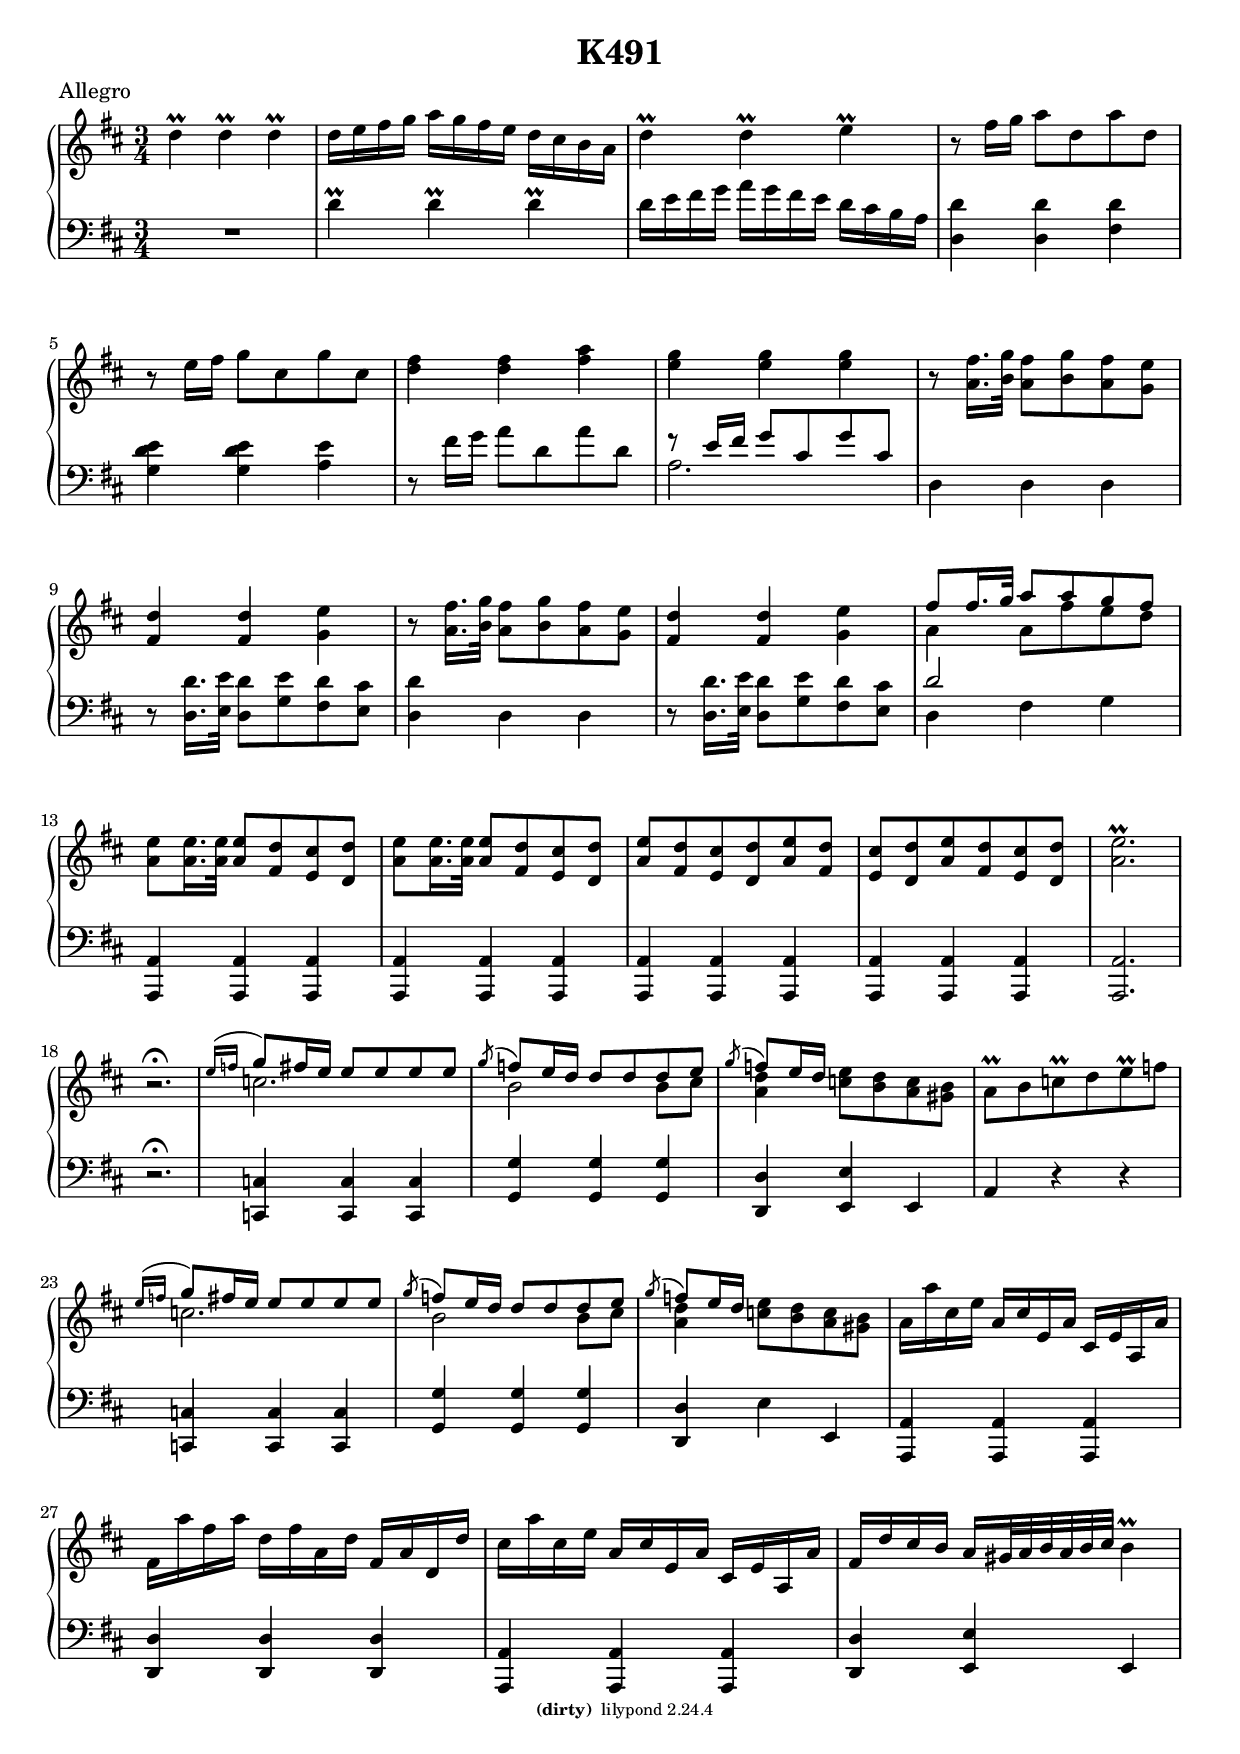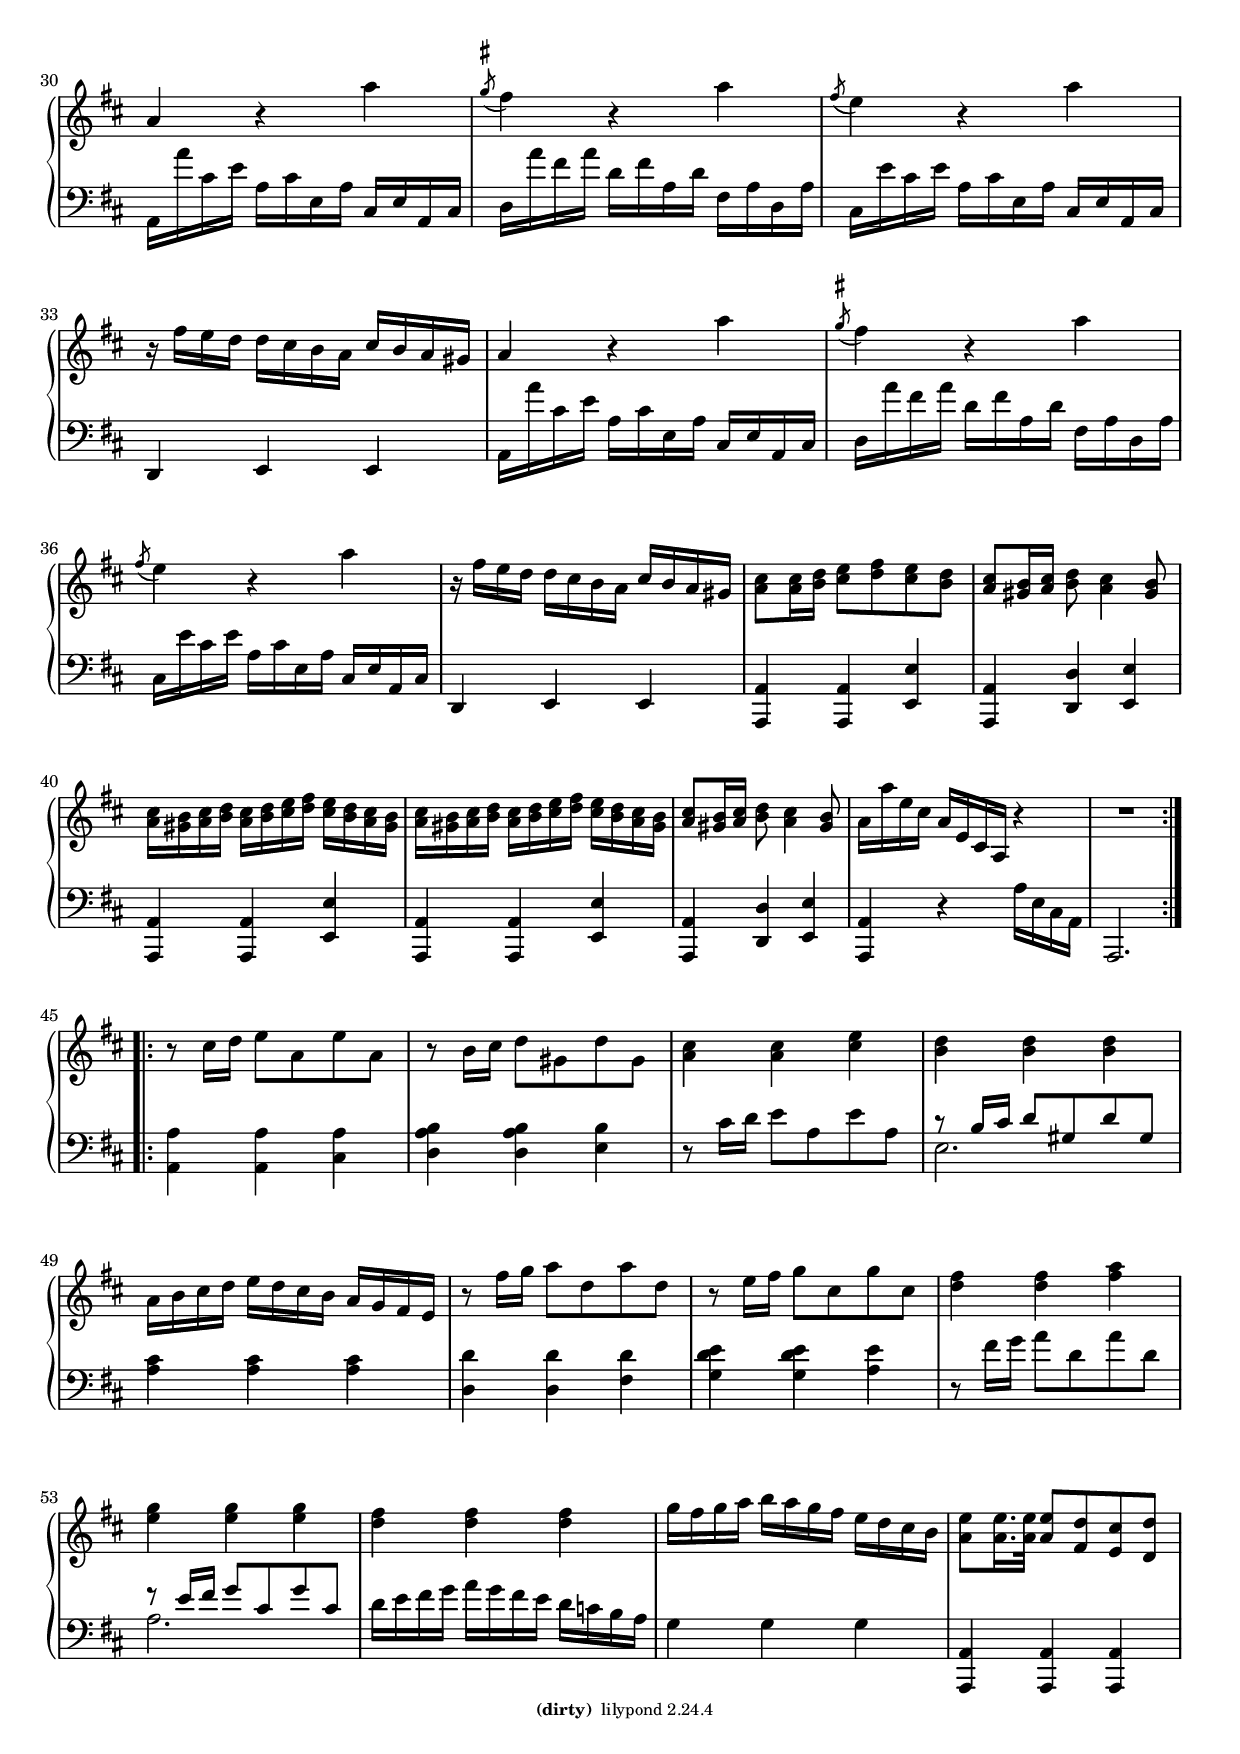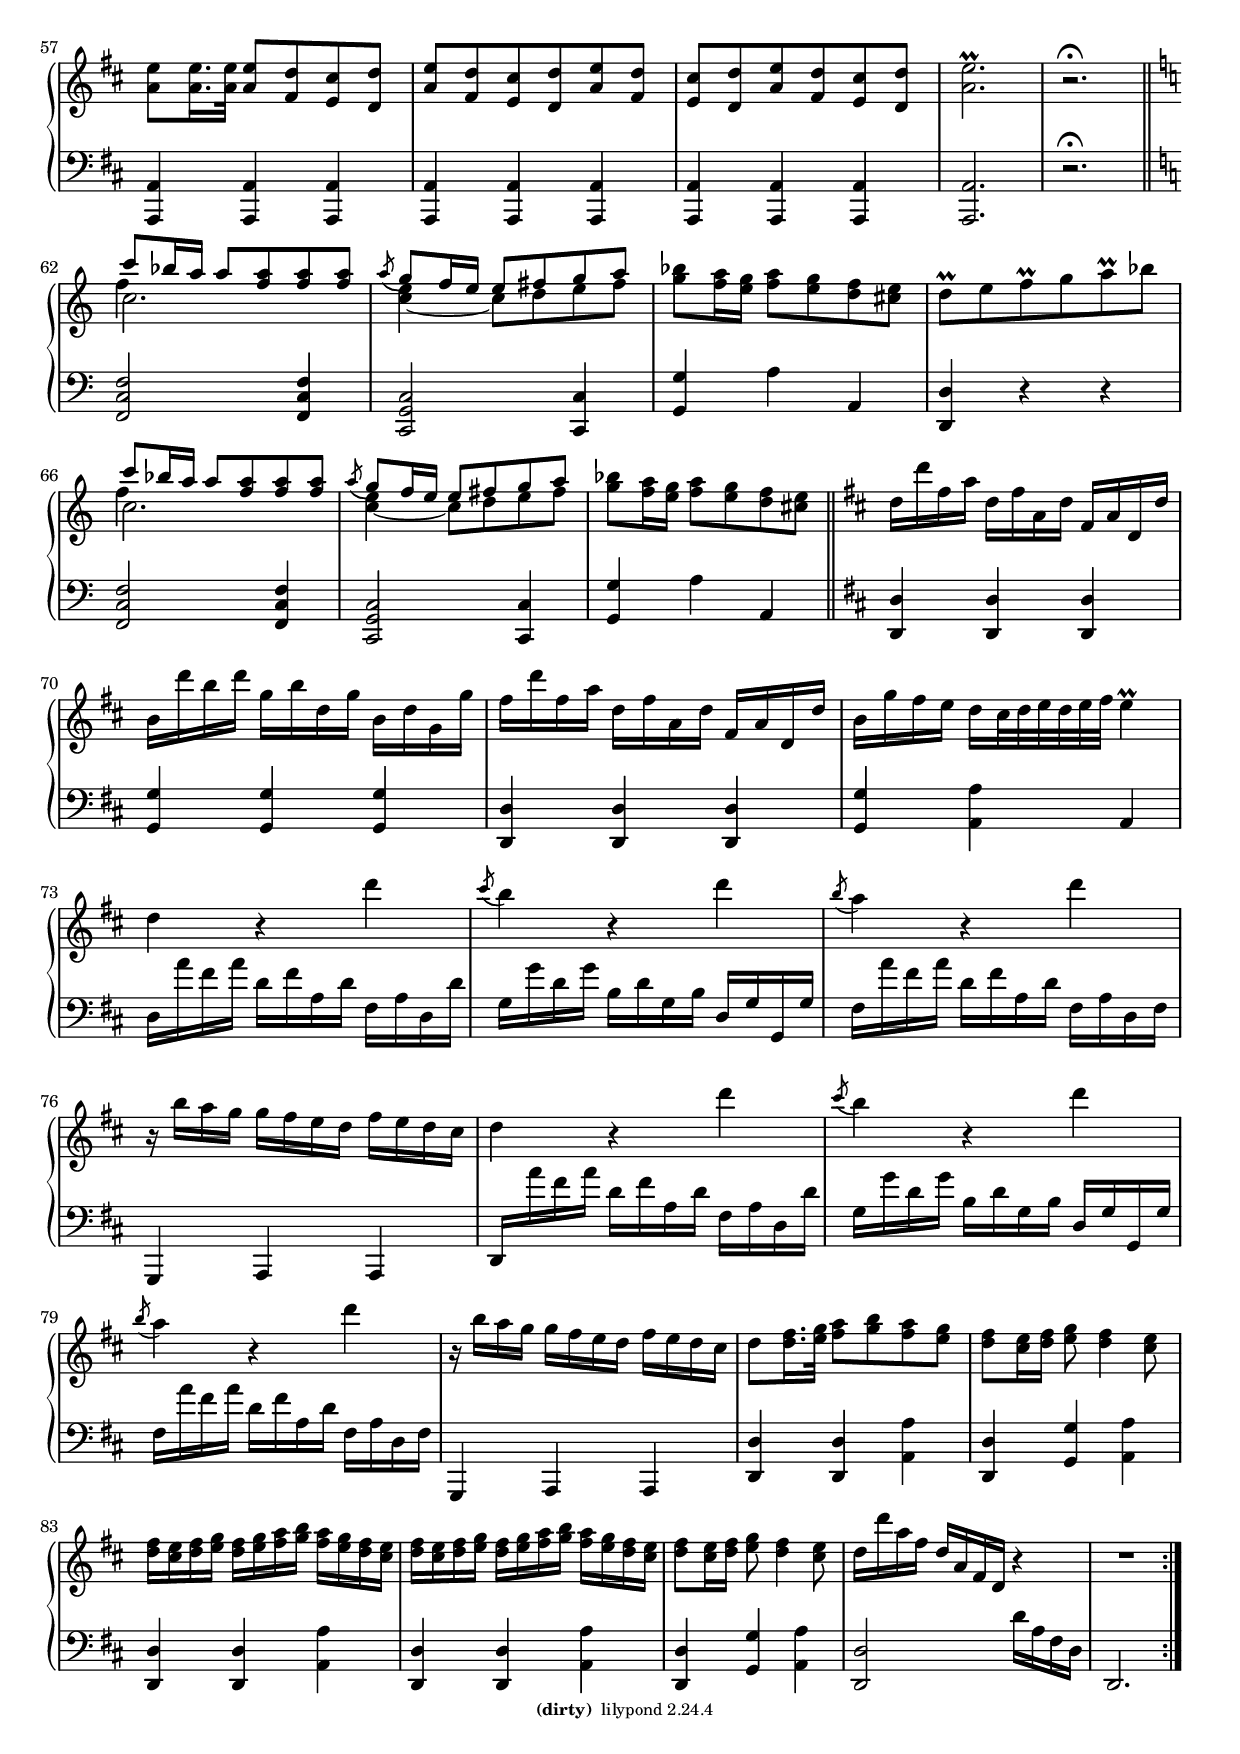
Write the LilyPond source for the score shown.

\version "2.18.2"

\include "../../tagline.ily"

#(set-global-staff-size 18.9)

\paper {
  #(set-paper-size "a4")
  print-page-number = ##f
  between-system-padding = #0.1
  between-system-space = #0.1
  ragged-last-bottom = ##f
  ragged-bottom = ##f

  oddFooterMarkup = \gitTagline
  evenFooterMarkup = \gitTagline
}

breaks = { s2.*44 \break }

\version "2.18.2"

\header {
  title = "K491"
  meter = "Allegro"
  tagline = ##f
}

global = {
  \key d \major
  \time 3/4
}

right = \relative c'' {
  \global
 
  \repeat volta 2 {
    d4-\prall d-\prall d-\prall
    d16 e fis g a g fis e d cis b a
    d4-\prall d-\prall e-\prall
    r8 fis16 g a8 d, a' d,
    
    r e16 fis g8 cis, g' cis,
    <d fis>4 q <fis a>
    <e g> q q
    \repeat unfold 2 {
      r8 <<{ fis16. g32 fis8 g fis e d4 d e }
        { a,16. b32 a8 b a g fis4 fis g }>>
    }
    
    <<{ fis'8 fis16. g32 a8 a g fis } \\
      { a,4 a8 fis' e d }>>
    \repeat unfold 2 {
      <<{ e8 e16. e32 e8 d cis d }
        { a a16. a32 a8 fis e d }>>
    }
    
    <<{ e'8 d cis d e d 
        cis d e d cis d }
      { a fis e d a' fis 
        e d a' fis e d }>>
    <a' e'>2.-\prall
    r2.-\fermata
 
    \repeat unfold 2 {
      <<{ \appoggiatura { e'16 f } \stemUp
          g8 fis16 e e8 e e e
          \acciaccatura { g } f e16 d d8 d d e
          \acciaccatura { g } f e16 d } \\
        { c2. b2 b8 cis <a d>4 }>>
      <c e>8 <b d> <a c> <gis b>
    } \alternative {
      { a8-\prall b c-\prall d e-\prall f }
      {}
    }
    
    a,16 a' cis, e a, cis e, a cis, e a, a'
    fis a' fis a d, fis a, d fis, a d, d'
    cis a' cis, e a, cis e, a
    cis, e a, a'
    fis d' cis b a gis32 a b a b cis b4-\prall
    
    \repeat unfold 2 {
      a4 r a'
      \acciaccatura { g8^\markup { \small \musicglyph #"accidentals.sharp" } } 
      fis4 r a
      \acciaccatura { fis8 } e4 r a
      r16 fis e d d cis b a cis b a gis
    }
    
    <<{ cis8 cis16 d e8 fis e d } { a8 a16 b cis8 d cis b }>>
    <<{ cis8 b16 cis d8 cis4 b8 } { a gis16 a b8 a4 gis8 }>>
    \repeat unfold 2 {
      <<{ cis16 b cis d cis d e fis e d cis b }
        { a gis a b a b cis d cis b a gis }>>
    }
    
    <<{ cis8 b16 cis d8 cis4 b8 } { a gis16 a b8 a4 gis8 }>>
    a16 a' e cis a e cis a r4
    R2.
  }
  
  \repeat volta 2 {
    r8 cis'16 d e8 a, e' a,
    r b16 cis d8 gis, d' gis,
    <a cis>4 q <cis e>
    <b d> q q
    
    a16 b cis d e d cis b a g fis e
    r8 fis'16 g a8 d, a' d,
    r e16 fis g8 cis, g' cis,
    <d fis>4 q <fis a>
    <e g> q q
    
    <d fis> q q
    g16 fis g a b a g fis e d cis b
    \repeat unfold 2 {
      <<{ e8e16. e32 e8 d cis d }
        { a a16. a32 a8 fis e d} >>
    }

    <<{ e'8 d cis d e d cis d e d cis d }
      { a fis e d a' fis e d a' fis e d }>>
    <a' e'>2.-\prall
    r2.-\fermata \bar "||"
    \key c \major
  
    \repeat unfold 2 {
      <<{ c'8 bes16 a a8 <f a> q q } \\
        { c2. } \\
        { \voiceFour f4 }>>
    
      <<\new Voice { \acciaccatura { a8 }
          \voiceOne g8 f16 e e8 fis g a }
        \new Voice { \voiceTwo <c, e>4 ~ c8 d e fis }>>
    
      <<{ bes8 a16 g a8 g f e }
        { g f16 e f8 e d cis }>>
    } \alternative {
      { d8-\prall e f-\prall g a-\prall bes }
      {}
    }
    \bar "||"
    \key d \major
  
    d,16 d' fis, a d, fis a, d fis, a d, d'
    b d' b d g, b d, g b, d g, g'
    fis d' fis, a d, fis a, d fis, a d, d'
    b g' fis e d cis32 d e d e fis e4-\prall
  
    \repeat unfold 2 { 
      d4 r d'
      \acciaccatura cis8 b4 r d
      \acciaccatura b8 a4 r d
      r16 b a g g fis e d fis e d cis
    }
  
    d8 <<{ fis16. g32 a8 b a g } { d16. e32 fis8 g fis e }>>
    <<{ fis8 e16 fis g8 fis4 e8 } { d cis16 d e8 d4 cis8 }>>
    \repeat unfold 2 {
      <<{ fis16 e fis g fis g a b a g fis e } 
        { d cis d e d e fis g fis e d cis }>>
    }
  
    <<{ fis8 e16 fis g8 fis4 e8 } { d cis16 d e8 d4 cis8 }>>
    d16 d' a fis d a fis d r4
    R2.
  }
}
 
left = \relative c' {
  \global
  
  \repeat volta 2 {
    R2. 
    d4-\prall d-\prall d-\prall
    d16 e fis g a g fis e d cis b a
    <d, d'>4 q <fis d'>
    
    <g d' e> q <a e'>
    r8 fis'16 g a8 d, a' d,
    <<{ r8 e16 fis g8 cis, g' cis, } \\ { a2. }>>
    d,4 d d
    r8 <<{ d16. e32 d8 g fis e } { d'16. e32 d8 e d cis }>>
    
    <d, d'>4 d d
    r8 <<{ d16. e32 d8 g fis e } { d'16. e32 d8 e d cis }>>
    <<{ d2 } \\ { d,4 fis g }>>
    \repeat unfold 12 { <a,, a'>}
    q2.
    r2.-\fermata
    
    <c c'>4 q q
    <g' g'> q q
    <d d'> <e e'> e
    a r r
    
    <c, c'>4 q q
    <g' g'> q q
    <d d'> e' e,
    <a, a'> q q
    
    <d d'> q q
    <a a'> q q
    <d d'> <e e'> e
    
    \repeat unfold 2 {
      a16 a'' cis, e a, cis e, a cis, e a, cis
      d a'' fis a d, fis a, d fis, a d, a'
      cis, e' cis e a, cis e, a cis, e a, cis
      d,4 e e
    }
    
    <a, a'> q <e' e'>
    <a, a'> <d d'> <e e'>
    <a, a'> q <e' e'>
    <a, a'> q <e' e'>
    <a, a'> <d d'> <e e'>
    <a, a'> r a''16 e cis a 
    a,2.
  }
  
  \repeat volta 2 {
    <a' a'>4 q <cis a'>
    <d a' b> q <e b'>
    r8 cis'16 d e8 a, e' a,
    <<{ r8 b16 cis d8 gis, d' gis, } \\ { e2. }>>
    
    <a cis>4 q q
    <d, d'> q < fis d'>
    <g d' e> q <a e'>
    r8 fis'16 g a8 d, a' d,
    <<{ r8 e16 fis g8 cis, g' cis, } \\ { a2. }>>
    
    d16 e fis g a g fis e d c b a
    g4 g g
    \repeat unfold 12 { <a,, a'> }
    q2.
    r2.-\fermata \bar "||"
    \key c \major
    
    \repeat unfold 2 {
      <f' c' f>2 q4
      <c g' c>2 <c c'>4
      <g' g'> a' a,
    } \alternative {
      { <d, d'> r r }
      {}
    }
    \bar "||"
    \key d \major
    
    <d d'>4 q q
    <g g'> q q
    <d d'> q q
    <g g'> <a a'> a
    
    d16 \repeat unfold 2 {
      a'' fis a d, fis a, d fis, a d, d'
      g, g' d g b, d g, b d, g g, g'
      fis a' fis a d, fis a, d fis, a d, fis
      g,,4 a a
    } \alternative {
      { d16 }
      {}
    }
    
    <d d'>4 q <a' a'>
    <d, d'> <g g'> <a a'>
    <d, d'> q <a' a'>
    <d, d'> q <a' a'>
    <d, d'> <g g'> <a a'>
    
    <d, d'>2 d''16 a fis d
    d,2.
  }
}

\score {
  \new PianoStaff <<
    \new Staff = "right" {
      << 
        \breaks
        \right
      >>
    }
    \new Staff = "left" { 
      <<
        \breaks
        \clef bass \left 
      >>
    }
  >>
  \layout { indent = 0 }
}

